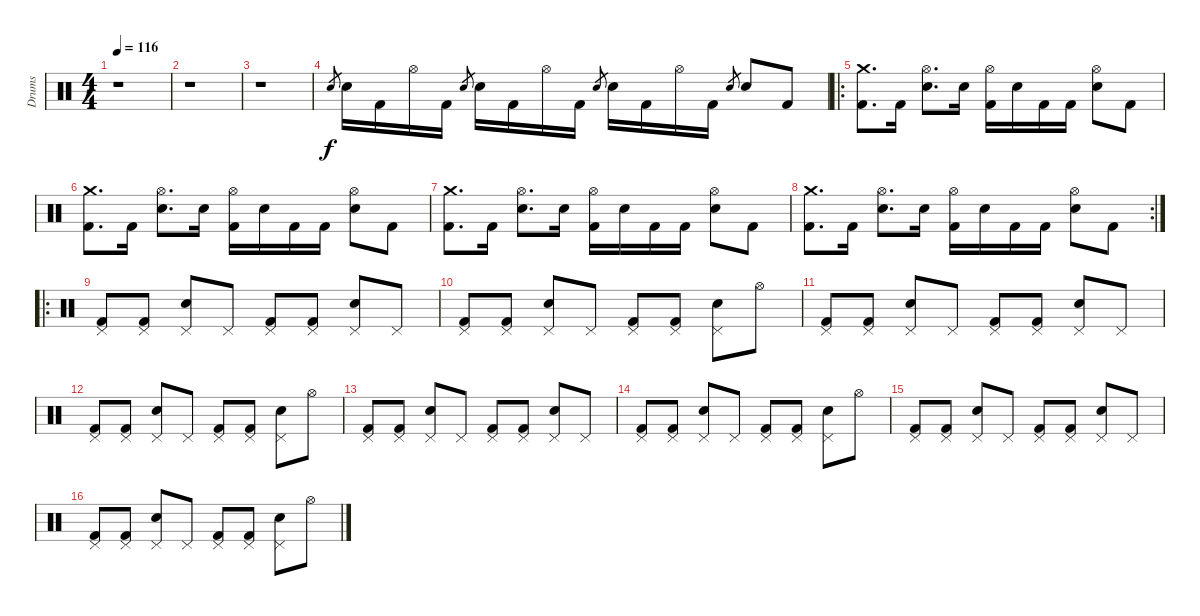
\track ("Drums" "Drums") {instrument percussion}
\staff {score}
\articulation defaults
\ts (4 4)
\tempo 116
\clef neutral
\ks c
r.1{dy f} |
r.1 |
r.1 |
"Electric Snare (hit)".8{gr} "Electric Snare (hit)".16 "Kick (hit) 2".16 "Hi-Hat (open)".16 "Kick (hit) 2".16 "Electric Snare (hit)".8{gr} "Electric Snare (hit)".16 "Kick (hit) 2".16 "Hi-Hat (open)".16 "Kick (hit) 2".16 "Electric Snare (hit)".8{gr} "Electric Snare (hit)".16 "Kick (hit) 2".16 "Hi-Hat (open)".16 "Kick (hit) 2".16 "Electric Snare (hit)".8{gr} "Electric Snare (hit)".8 "Kick (hit) 2".8 |
\ro
("Crash medium (hit)" "Kick (hit) 2").8{d} "Kick (hit) 2".16 ("Hi-Hat (open)" "Electric Snare (hit)").8{d} "Electric Snare (hit)".16 ("Hi-Hat (open)" "Kick (hit) 2").16 "Electric Snare (hit)".16 "Kick (hit) 2".16 "Kick (hit) 2".16 ("Hi-Hat (open)" "Electric Snare (hit)").8 "Kick (hit) 2".8 |
("Crash medium (hit)" "Kick (hit) 2").8{d} "Kick (hit) 2".16 ("Hi-Hat (open)" "Electric Snare (hit)").8{d} "Electric Snare (hit)".16 ("Hi-Hat (open)" "Kick (hit) 2").16 "Electric Snare (hit)".16 "Kick (hit) 2".16 "Kick (hit) 2".16 ("Hi-Hat (open)" "Electric Snare (hit)").8 "Kick (hit) 2".8 |
("Crash medium (hit)" "Kick (hit) 2").8{d} "Kick (hit) 2".16 ("Hi-Hat (open)" "Electric Snare (hit)").8{d} "Electric Snare (hit)".16 ("Hi-Hat (open)" "Kick (hit) 2").16 "Electric Snare (hit)".16 "Kick (hit) 2".16 "Kick (hit) 2".16 ("Hi-Hat (open)" "Electric Snare (hit)").8 "Kick (hit) 2".8 |
\rc 2
("Crash medium (hit)" "Kick (hit) 2").8{d} "Kick (hit) 2".16 ("Hi-Hat (open)" "Electric Snare (hit)").8{d} "Electric Snare (hit)".16 ("Hi-Hat (open)" "Kick (hit) 2").16 "Electric Snare (hit)".16 "Kick (hit) 2".16 "Kick (hit) 2".16 ("Hi-Hat (open)" "Electric Snare (hit)").8 "Kick (hit) 2".8 |
\ro
("Pedal Hi-Hat (hit)" "Kick (hit) 2").8 ("Pedal Hi-Hat (hit)" "Kick (hit) 2").8 ("Pedal Hi-Hat (hit)" "Electric Snare (hit)").8 "Pedal Hi-Hat (hit)".8 ("Pedal Hi-Hat (hit)" "Kick (hit) 2").8 ("Pedal Hi-Hat (hit)" "Kick (hit) 2").8 ("Pedal Hi-Hat (hit)" "Electric Snare (hit)").8 "Pedal Hi-Hat (hit)".8 |
("Pedal Hi-Hat (hit)" "Kick (hit) 2").8 ("Pedal Hi-Hat (hit)" "Kick (hit) 2").8 ("Pedal Hi-Hat (hit)" "Electric Snare (hit)").8 "Pedal Hi-Hat (hit)".8 ("Pedal Hi-Hat (hit)" "Kick (hit) 2").8 ("Pedal Hi-Hat (hit)" "Kick (hit) 2").8 ("Pedal Hi-Hat (hit)" "Electric Snare (hit)").8 "Hi-Hat (open)".8 |
("Pedal Hi-Hat (hit)" "Kick (hit) 2").8 ("Pedal Hi-Hat (hit)" "Kick (hit) 2").8 ("Pedal Hi-Hat (hit)" "Electric Snare (hit)").8 "Pedal Hi-Hat (hit)".8 ("Pedal Hi-Hat (hit)" "Kick (hit) 2").8 ("Pedal Hi-Hat (hit)" "Kick (hit) 2").8 ("Pedal Hi-Hat (hit)" "Electric Snare (hit)").8 "Pedal Hi-Hat (hit)".8 |
("Pedal Hi-Hat (hit)" "Kick (hit) 2").8 ("Pedal Hi-Hat (hit)" "Kick (hit) 2").8 ("Pedal Hi-Hat (hit)" "Electric Snare (hit)").8 "Pedal Hi-Hat (hit)".8 ("Pedal Hi-Hat (hit)" "Kick (hit) 2").8 ("Pedal Hi-Hat (hit)" "Kick (hit) 2").8 ("Pedal Hi-Hat (hit)" "Electric Snare (hit)").8 "Hi-Hat (open)".8 |
("Pedal Hi-Hat (hit)" "Kick (hit) 2").8 ("Pedal Hi-Hat (hit)" "Kick (hit) 2").8 ("Pedal Hi-Hat (hit)" "Electric Snare (hit)").8 "Pedal Hi-Hat (hit)".8 ("Pedal Hi-Hat (hit)" "Kick (hit) 2").8 ("Pedal Hi-Hat (hit)" "Kick (hit) 2").8 ("Pedal Hi-Hat (hit)" "Electric Snare (hit)").8 "Pedal Hi-Hat (hit)".8 |
("Pedal Hi-Hat (hit)" "Kick (hit) 2").8 ("Pedal Hi-Hat (hit)" "Kick (hit) 2").8 ("Pedal Hi-Hat (hit)" "Electric Snare (hit)").8 "Pedal Hi-Hat (hit)".8 ("Pedal Hi-Hat (hit)" "Kick (hit) 2").8 ("Pedal Hi-Hat (hit)" "Kick (hit) 2").8 ("Pedal Hi-Hat (hit)" "Electric Snare (hit)").8 "Hi-Hat (open)".8 |
("Pedal Hi-Hat (hit)" "Kick (hit) 2").8 ("Pedal Hi-Hat (hit)" "Kick (hit) 2").8 ("Pedal Hi-Hat (hit)" "Electric Snare (hit)").8 "Pedal Hi-Hat (hit)".8 ("Pedal Hi-Hat (hit)" "Kick (hit) 2").8 ("Pedal Hi-Hat (hit)" "Kick (hit) 2").8 ("Pedal Hi-Hat (hit)" "Electric Snare (hit)").8 "Pedal Hi-Hat (hit)".8 |
("Pedal Hi-Hat (hit)" "Kick (hit) 2").8 ("Pedal Hi-Hat (hit)" "Kick (hit) 2").8 ("Pedal Hi-Hat (hit)" "Electric Snare (hit)").8 "Pedal Hi-Hat (hit)".8 ("Pedal Hi-Hat (hit)" "Kick (hit) 2").8 ("Pedal Hi-Hat (hit)" "Kick (hit) 2").8 ("Pedal Hi-Hat (hit)" "Electric Snare (hit)").8 "Hi-Hat (open)".8
